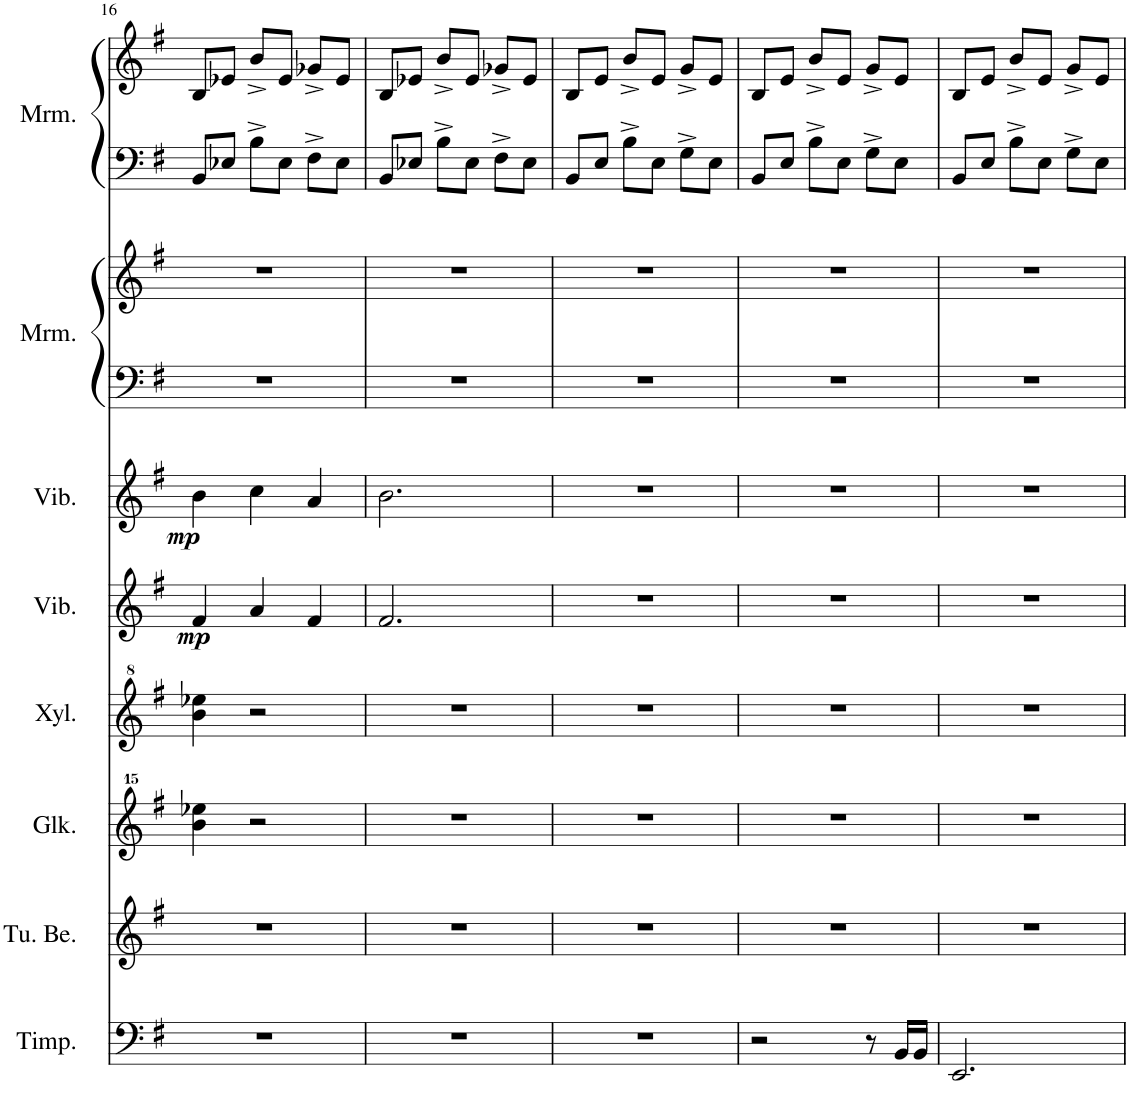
**kern	**kern	**kern	**kern	**kern	**dynam	**kern	**dynam	**kern	**kern	**kern	**kern
*part8	*part7	*part6	*part5	*part4	*part4	*part3	*part3	*part2	*part2	*part1	*part1
*staff10	*staff9	*staff8	*staff7	*staff6	*staff6	*staff5	*staff5	*staff4	*staff3	*staff2	*staff1
*I"Timpani	*I"Tubular Bells	*I"Glockenspiel	*I"Xylophone	*I"Vibraphone	*	*I"Vibraphone	*	*I"Marimba	*	*I"Marimba	*
*I'Timp.	*I'Tu. Be.	*I'Glk.	*I'Xyl.	*I'Vib.	*	*I'Vib.	*	*I'Mrm.	*	*I'Mrm.	*
!!LO:PB:g=z
*clefF4	*clefG2	*clefG^^2	*clefG^2	*clefG2	*	*clefG2	*	*clefF4	*clefG2	*clefF4	*clefG2
*k[f#]	*k[f#]	*k[f#]	*k[f#]	*k[f#]	*	*k[f#]	*	*k[f#]	*k[f#]	*k[f#]	*k[f#]
*M3/4	*M3/4	*M3/4	*M3/4	*M3/4	*	*M3/4	*	*M3/4	*M3/4	*M3/4	*M3/4
=16	=16	=16	=16	=16	=16	=16	=16	=16	=16	=16	=16
!	!	!	!	!	!LO:DY:b	!	!LO:DY:b	!	!	!	!
2.r	2.r	4bbb\ 4eeee-X\	4bb\ 4eee-X\	4f#/	mp	4b\	mp	2.r	2.r	8BB/L	8B/L
.	.	.	.	.	.	.	.	.	.	8E-X/J	8e-X/J
.	.	2r	2r	4a/	.	4cc\	.	.	.	8B^\L	8b^/L
.	.	.	.	.	.	.	.	.	.	8E-\J	8e-/J
.	.	.	.	4f#/	.	4a/	.	.	.	8F#^\L	8g-X^/L
.	.	.	.	.	.	.	.	.	.	8E-\J	8e-/J
=17	=17	=17	=17	=17	=17	=17	=17	=17	=17	=17	=17
2.r	2.r	2.r	2.r	2.f#/	.	2.b\	.	2.r	2.r	8BB/L	8B/L
.	.	.	.	.	.	.	.	.	.	8E-X/J	8e-X/J
.	.	.	.	.	.	.	.	.	.	8B^\L	8b^/L
.	.	.	.	.	.	.	.	.	.	8E-\J	8e-/J
.	.	.	.	.	.	.	.	.	.	8F#^\L	8g-X^/L
.	.	.	.	.	.	.	.	.	.	8E-\J	8e-/J
=18	=18	=18	=18	=18	=18	=18	=18	=18	=18	=18	=18
2.r	2.r	2.r	2.r	2.r	.	2.r	.	2.r	2.r	8BB/L	8B/L
.	.	.	.	.	.	.	.	.	.	8E/J	8e/J
.	.	.	.	.	.	.	.	.	.	8B^\L	8b^/L
.	.	.	.	.	.	.	.	.	.	8E\J	8e/J
.	.	.	.	.	.	.	.	.	.	8G^\L	8g^/L
.	.	.	.	.	.	.	.	.	.	8E\J	8e/J
=19	=19	=19	=19	=19	=19	=19	=19	=19	=19	=19	=19
2r	2.r	2.r	2.r	2.r	.	2.r	.	2.r	2.r	8BB/L	8B/L
.	.	.	.	.	.	.	.	.	.	8E/J	8e/J
.	.	.	.	.	.	.	.	.	.	8B^\L	8b^/L
.	.	.	.	.	.	.	.	.	.	8E\J	8e/J
8r	.	.	.	.	.	.	.	.	.	8G^\L	8g^/L
16BB/LL	.	.	.	.	.	.	.	.	.	8E\J	8e/J
16BB/JJ	.	.	.	.	.	.	.	.	.	.	.
=20	=20	=20	=20	=20	=20	=20	=20	=20	=20	=20	=20
2.EE/	2.r	2.r	2.r	2.r	.	2.r	.	2.r	2.r	8BB/L	8B/L
.	.	.	.	.	.	.	.	.	.	8E/J	8e/J
.	.	.	.	.	.	.	.	.	.	8B^\L	8b^/L
.	.	.	.	.	.	.	.	.	.	8E\J	8e/J
.	.	.	.	.	.	.	.	.	.	8G^\L	8g^/L
.	.	.	.	.	.	.	.	.	.	8E\J	8e/J
=	=	=	=	=	=	=	=	=	=	=	=
*-	*-	*-	*-	*-	*-	*-	*-	*-	*-	*-	*-
